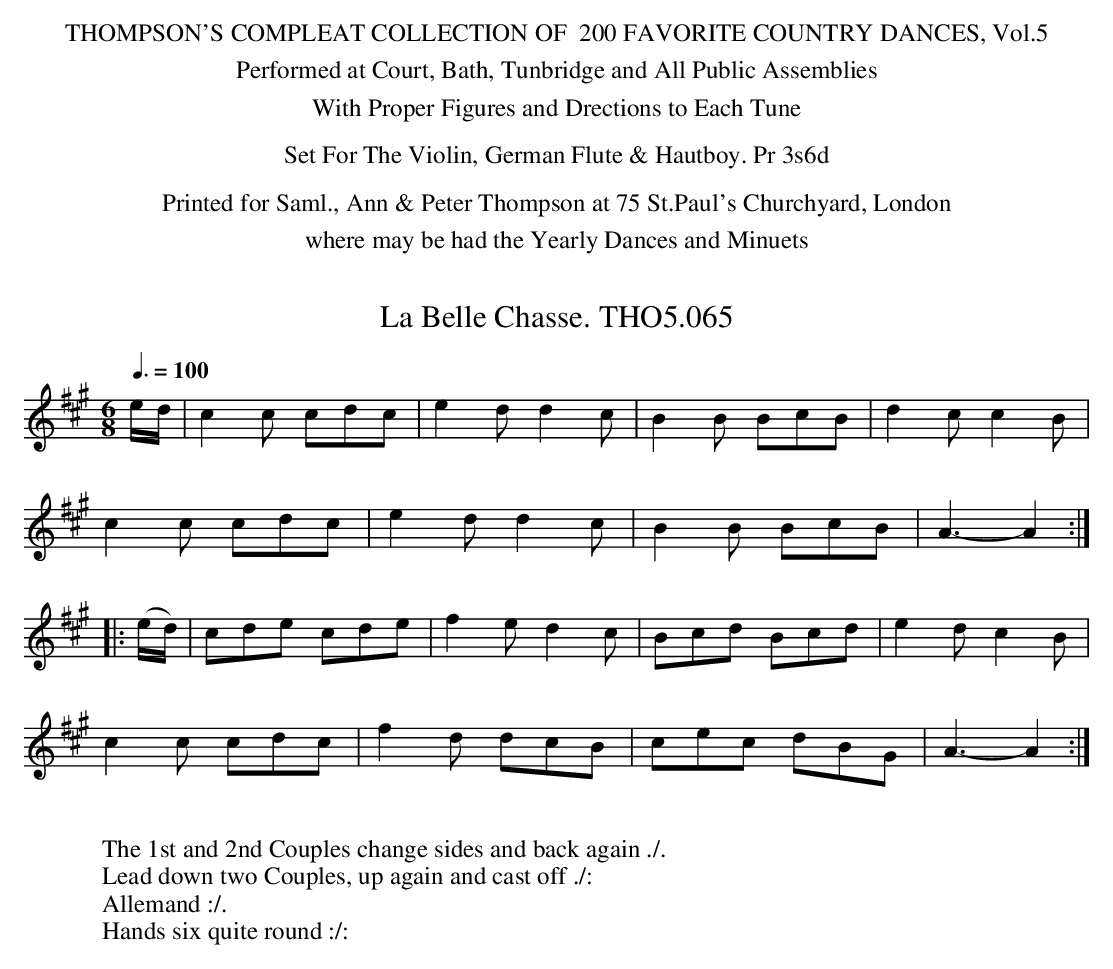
X:1
T:Belle Chasse. THO5.065, La
M:6/8
L:1/8
Q:3/8=100
K:A
e/d/|c2c cdc|e2d d2c|B2B BcB|d2c c2B|
c2c cdc|e2d d2c|B2B BcB|A3-A2:|
|:(e/d/)|cde cde|f2e d2c|Bcd Bcd|e2d c2B|
c2c cdc|f2d dcB|cec dBG|A3-A2:|
W:
W:The 1st and 2nd Couples change sides and back again ./.
W:Lead down two Couples, up again and cast off ./:
W:Allemand :/.
W:Hands six quite round :/:
